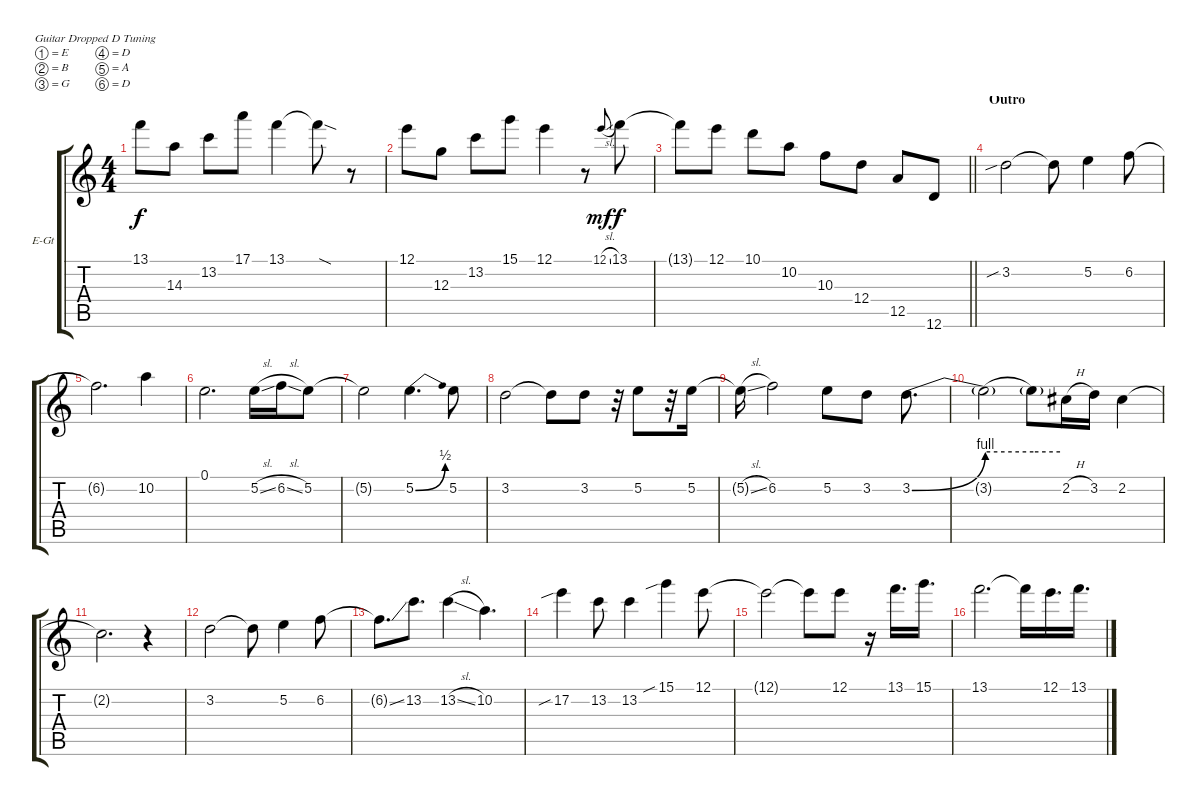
\bracketExtendMode groupsimilarinstruments
\firstSystemTrackNameOrientation horizontal
\otherSystemsTrackNameOrientation horizontal
\track ("Electric Guitar 5" "E-Gt") {instrument distortionguitar}
\staff {score tabs}
\tuning (E4 B3 G3 D3 A2 D2)
\ts (4 4)
\tempo (142 hide)
\clef g2
\ks c
13.1{t}.8{dy f} 14.3.8 13.2.8 17.1.8 13.1.4 13.1{sod t}.8 r.8 |
12.1.8 12.3.8 13.2.8 15.1.8 12.1.4 r.8 12.1{sl}.8{gr onbeat dy mf} 13.1.8{dy f} |
\barLineRight lightlight
13.1{t}.8 12.1.8 10.1.8 10.2.8 10.3.8 12.4.8 12.5.8 12.6.8 |
\section ("" "Outro")
3.2{sib}.2 3.2{t}.8 5.2.4 6.2.8 |
6.2{t}.2{d} 10.2.4 |
0.1.2{d} 5.2{sl}.16 6.2{sl}.16 5.2.8 |
5.2{t}.2 5.2{be (bend 0 0 60 2)}.4{d} 5.2.8 |
3.2.2 3.2{t}.8 3.2.8 r.32 5.2.8 r.32 5.2.16 |
5.2{sl t}.16 6.2.2 5.2.8 3.2.8 3.2{be (bend 0 0 60 4)}.8{d} |
3.2{be (hold 0 4 60 4) t}.2 3.2{be (hold 0 4 60 4) t}.8 2.2{h}.16 3.2.16 2.2.4 |
2.2{t}.2{d} r.4 |
3.2.2 3.2{t}.8 5.2.4 6.2.8 |
6.2{ss t}.8{d} 13.2.8{d} 13.2{sl}.4 10.2.4{d} |
17.2{sib}.4 13.2.8 13.2.4 15.1{sib}.4 12.1.8 |
12.1{t}.2 12.1{t}.8 12.1.8 r.16 13.1.16{d} 15.1.16{d} |
13.1.2{d} 13.1{t}.16 12.1.16{d} 13.1.16{d}
